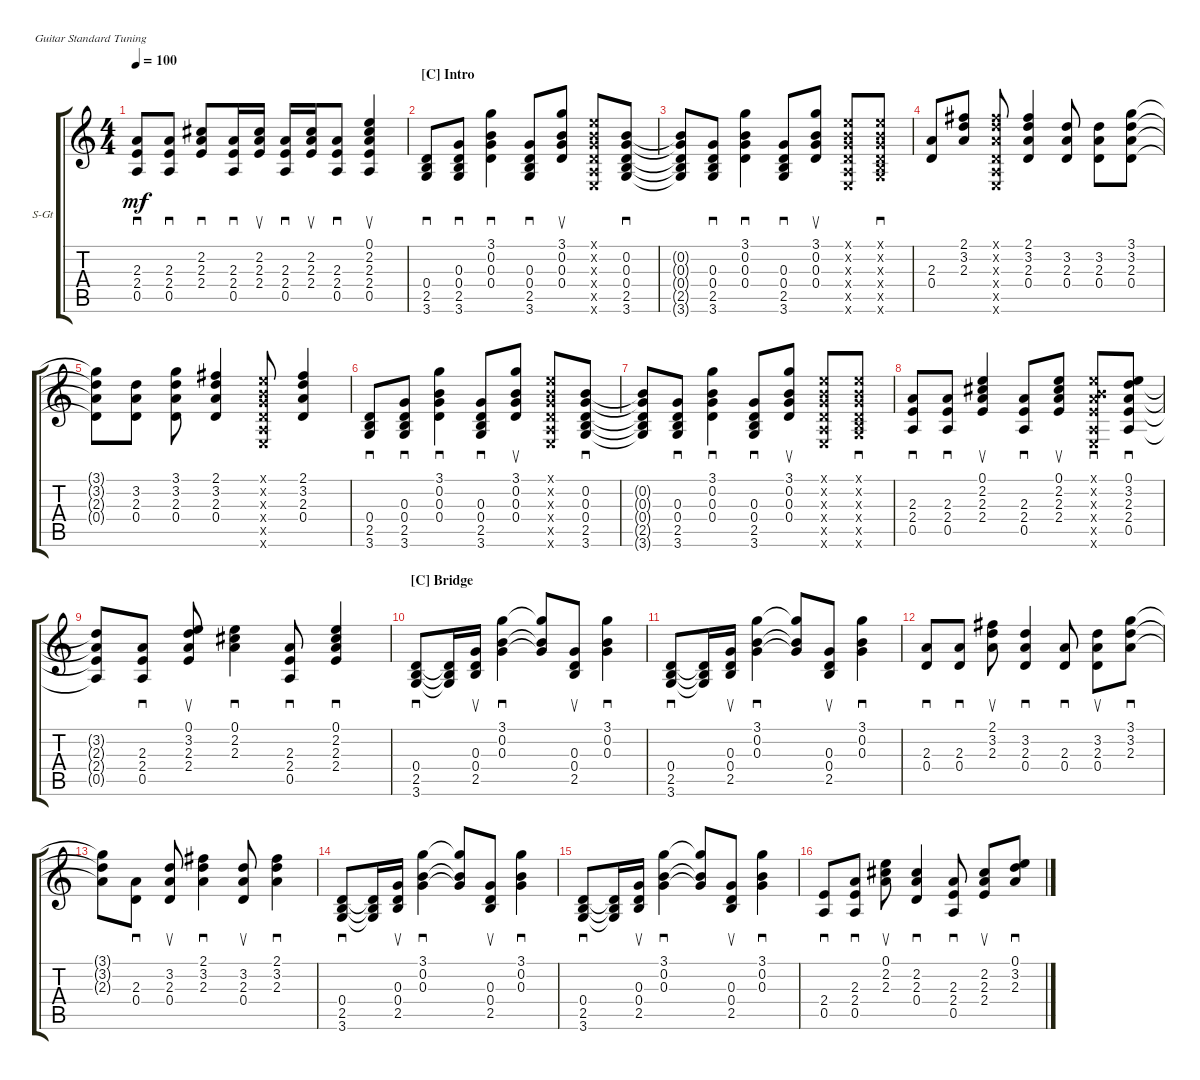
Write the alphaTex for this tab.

\defaultSystemsLayout 4
\bracketExtendMode groupsimilarinstruments
\firstSystemTrackNameOrientation horizontal
\otherSystemsTrackNameOrientation horizontal
\track ("Steel Guitar" "S-Gt") {instrument acousticguitarsteel}
\staff {score tabs}
\tuning (E4 B3 G3 D3 A2 E2)
\ts (4 4)
\tempo 100
\clef g2
\ks c
(2.4 2.3 0.5).8{sd dy mf} (2.4 2.3 0.5).8{sd} (2.2 2.3 2.4).8{sd} (2.3 2.4 0.5).16{sd} (2.3 2.2 2.4).16{su} (2.3 2.4 0.5).16{sd} (2.2 2.3 2.4).16{su} (2.4 2.3 0.5).8{sd} (2.3 2.2 2.4 0.5 0.1).4{su} |
\section ("C" "Intro")
(0.4 2.5 3.6).8{sd} (0.4 0.3 2.5 3.6).8{sd} (0.2 0.3 0.4 3.1).4{sd} (3.6 2.5 0.4 0.3).8{sd} (3.1 0.2 0.3 0.4).8{su} (0.1{x} 0.2{x} 0.3{x} 0.4{x} 0.5{x} 0.6{x}).8 (3.6 2.5 0.4 0.3 0.2).8{sd} |
(3.6{t} 2.5{t} 0.4{t} 0.3{t} 0.2{t}).8 (0.4 0.3 2.5 3.6).8{sd} (0.2 0.3 0.4 3.1).4{sd} (3.6 2.5 0.4 0.3).8{sd} (3.1 0.2 0.3 0.4).8{su} (0.1{x} 0.2{x} 0.3{x} 0.4{x} 0.5{x} 0.6{x}).8 (3.6{x} 2.5{x} 0.4{x} 0.3{x} 0.2{x} 0.1{x}).8{sd} |
(0.4 2.3).8 (2.3 2.1 3.2).8 (0.4{x} 2.3{x} 3.2{x} 2.1{x} 0.5{x} 0.6{x}).8 (2.1 3.2 2.3 0.4).4 (0.4 2.3 3.2).8 (3.2 2.3 0.4).8 (3.1 3.2 2.3 0.4).8 |
(0.4{t} 2.3{t} 3.2{t} 3.1{t}).8 (0.4 2.3 3.2).8 (3.1 3.2 2.3 0.4).8 (2.1 3.2 2.3 0.4).4 (0.1{x} 0.2{x} 0.3{x} 0.4{x} 0.5{x} 0.6{x}).8 (0.4 2.3 3.2 2.1).4 |
(0.4 2.5 3.6).8{sd} (0.4 0.3 2.5 3.6).8{sd} (0.2 0.3 0.4 3.1).4{sd} (3.6 2.5 0.4 0.3).8{sd} (3.1 0.2 0.3 0.4).8{su} (0.1{x} 0.2{x} 0.3{x} 0.4{x} 0.5{x} 0.6{x}).8 (3.6 2.5 0.4 0.3 0.2).8{sd} |
(3.6{t} 2.5{t} 0.4{t} 0.3{t} 0.2{t}).8 (0.4 0.3 2.5 3.6).8{sd} (0.2 0.3 0.4 3.1).4{sd} (3.6 2.5 0.4 0.3).8{sd} (3.1 0.2 0.3 0.4).8{su} (0.1{x} 0.2{x} 0.3{x} 0.4{x} 0.5{x} 0.6{x}).8 (3.6{x} 2.5{x} 0.4{x} 0.3{x} 0.2{x} 0.1{x}).8{sd} |
(0.5 2.4 2.3).8{sd} (2.3 2.4 0.5).8{sd} (0.1 2.2 2.3 2.4).4{su} (0.5 2.4 2.3).8{sd} (2.3 2.4 0.1 2.2).8{su} (0.5{x} 2.4{x} 2.3{x} 0.1{x} 0.2{x} 0.6{x}).8{sd} (3.2 2.3 2.4 0.5 0.1).8{sd} |
(3.2{t} 2.3{t} 2.4{t} 0.5{t}).8 (0.5 2.4 2.3).8{sd} (0.1 3.2 2.3 2.4).8{su} (0.1 2.2 2.3).4{sd} (0.5 2.4 2.3).8{sd} (0.1 2.2 2.3 2.4).4{sd} |
\section ("C" "Bridge")
(3.6 2.5 0.4).8{sd} (2.5{t} 3.6{t} 0.4{t}).16 (0.4 0.3 2.5).16{su} (3.1 0.2 0.3).4{sd} (0.3{t} 0.2{t} 3.1{t}).8 (2.5 0.4 0.3).8{su} (0.3 0.2 3.1).4{sd} |
(3.6 2.5 0.4).8{sd} (2.5{t} 3.6{t} 0.4{t}).16 (0.4 0.3 2.5).16{su} (3.1 0.2 0.3).4{sd} (0.3{t} 0.2{t} 3.1{t}).8 (2.5 0.4 0.3).8{su} (0.3 0.2 3.1).4{sd} |
(0.4 2.3).8{sd} (0.4 2.3).8{sd} (2.1 3.2 2.3).8{su} (2.3 0.4 3.2).4{sd} (0.4 2.3).8{sd} (0.4 2.3 3.2).8{su} (3.1 3.2 2.3).8{sd} |
(3.1{t} 3.2{t} 2.3{t}).8 (0.4 2.3).8{sd} (3.2 2.3 0.4).8{su} (3.2 2.3 2.1).4{sd} (0.4 2.3 3.2).8{su} (2.1 3.2 2.3).4{sd} |
(3.6 2.5 0.4).8{sd} (2.5{t} 3.6{t} 0.4{t}).16 (0.4 0.3 2.5).16{su} (3.1 0.2 0.3).4{sd} (0.3{t} 0.2{t} 3.1{t}).8 (2.5 0.4 0.3).8{su} (0.3 0.2 3.1).4{sd} |
(3.6 2.5 0.4).8{sd} (2.5{t} 3.6{t} 0.4{t}).16 (0.4 0.3 2.5).16{su} (3.1 0.2 0.3).4{sd} (0.3{t} 0.2{t} 3.1{t}).8 (2.5 0.4 0.3).8{su} (0.3 0.2 3.1).4{sd} |
(2.4 0.5).8{sd} (2.4 2.3 0.5).8{sd} (0.1 2.2 2.3).8{su} (2.3 0.4 2.2).4{sd} (2.4 2.3 0.5).8{sd} (2.4 2.3 2.2).8{su} (0.1 3.2 2.3).8{sd}
